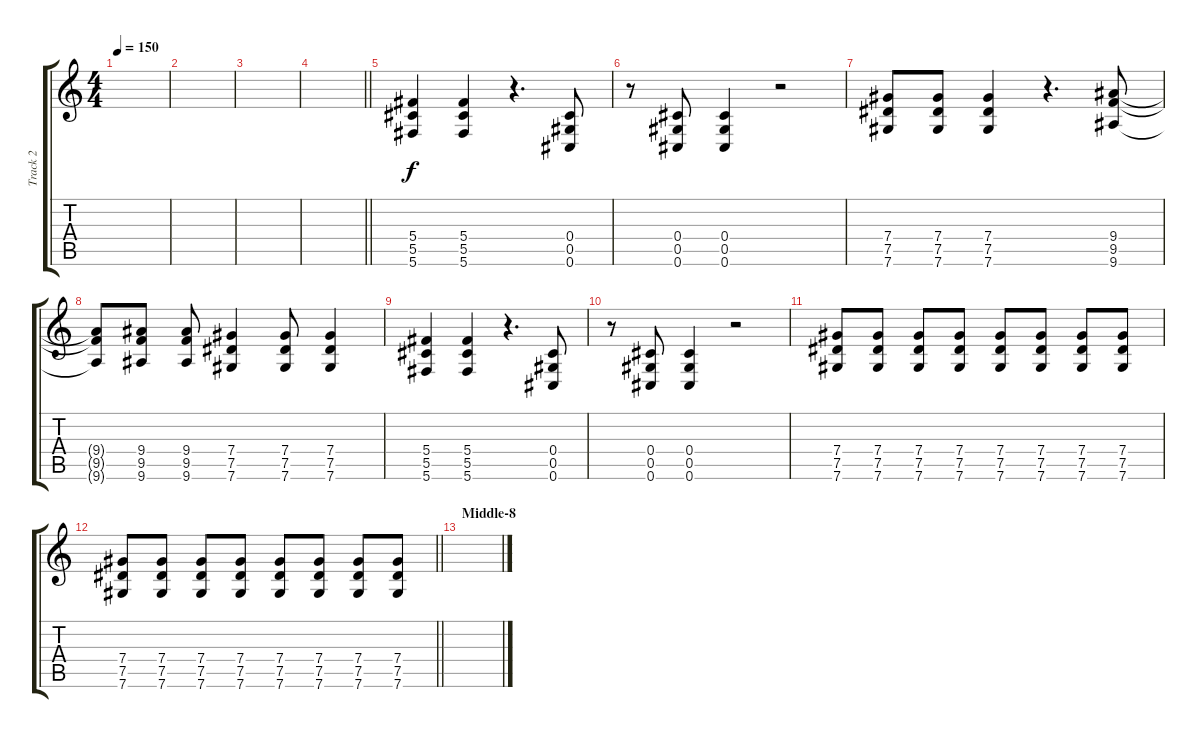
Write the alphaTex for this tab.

\track ("Track 2" "Track 2") {instrument distortionguitar}
\staff {score tabs}
\tuning (Eb4 Bb3 Gb3 Db3 Ab2 Db2) {hide}
\ts (4 4)
\tempo 150
\clef g2
\ks c
|
|
|
\barLineRight lightlight
|
(5.4 5.5 5.6).4 (5.4 5.5 5.6).4 r.4{d} (0.4 0.5 0.6).8 |
r.8 (0.4 0.5 0.6).8 (0.4 0.5 0.6).4 r.2 |
(7.4 7.5 7.6).8 (7.4 7.5 7.6).8 (7.4 7.5 7.6).4 r.4{d} (9.4 9.5 9.6).8 |
(9.4{t} 9.5{t} 9.6{t}).8 (9.4 9.5 9.6).8 (9.4 9.5 9.6).8 (7.4 7.5 7.6).4 (7.4 7.5 7.6).8 (7.4 7.5 7.6).4 |
(5.4 5.5 5.6).4 (5.4 5.5 5.6).4 r.4{d} (0.4 0.5 0.6).8 |
r.8 (0.4 0.5 0.6).8 (0.4 0.5 0.6).4 r.2 |
(7.4 7.5 7.6).8 (7.4 7.5 7.6).8 (7.4 7.5 7.6).8 (7.4 7.5 7.6).8 (7.4 7.5 7.6).8 (7.4 7.5 7.6).8 (7.4 7.5 7.6).8 (7.4 7.5 7.6).8 |
\barLineRight lightlight
(7.4 7.5 7.6).8 (7.4 7.5 7.6).8 (7.4 7.5 7.6).8 (7.4 7.5 7.6).8 (7.4 7.5 7.6).8 (7.4 7.5 7.6).8 (7.4 7.5 7.6).8 (7.4 7.5 7.6).8 |
\section ("" "Middle-8")
